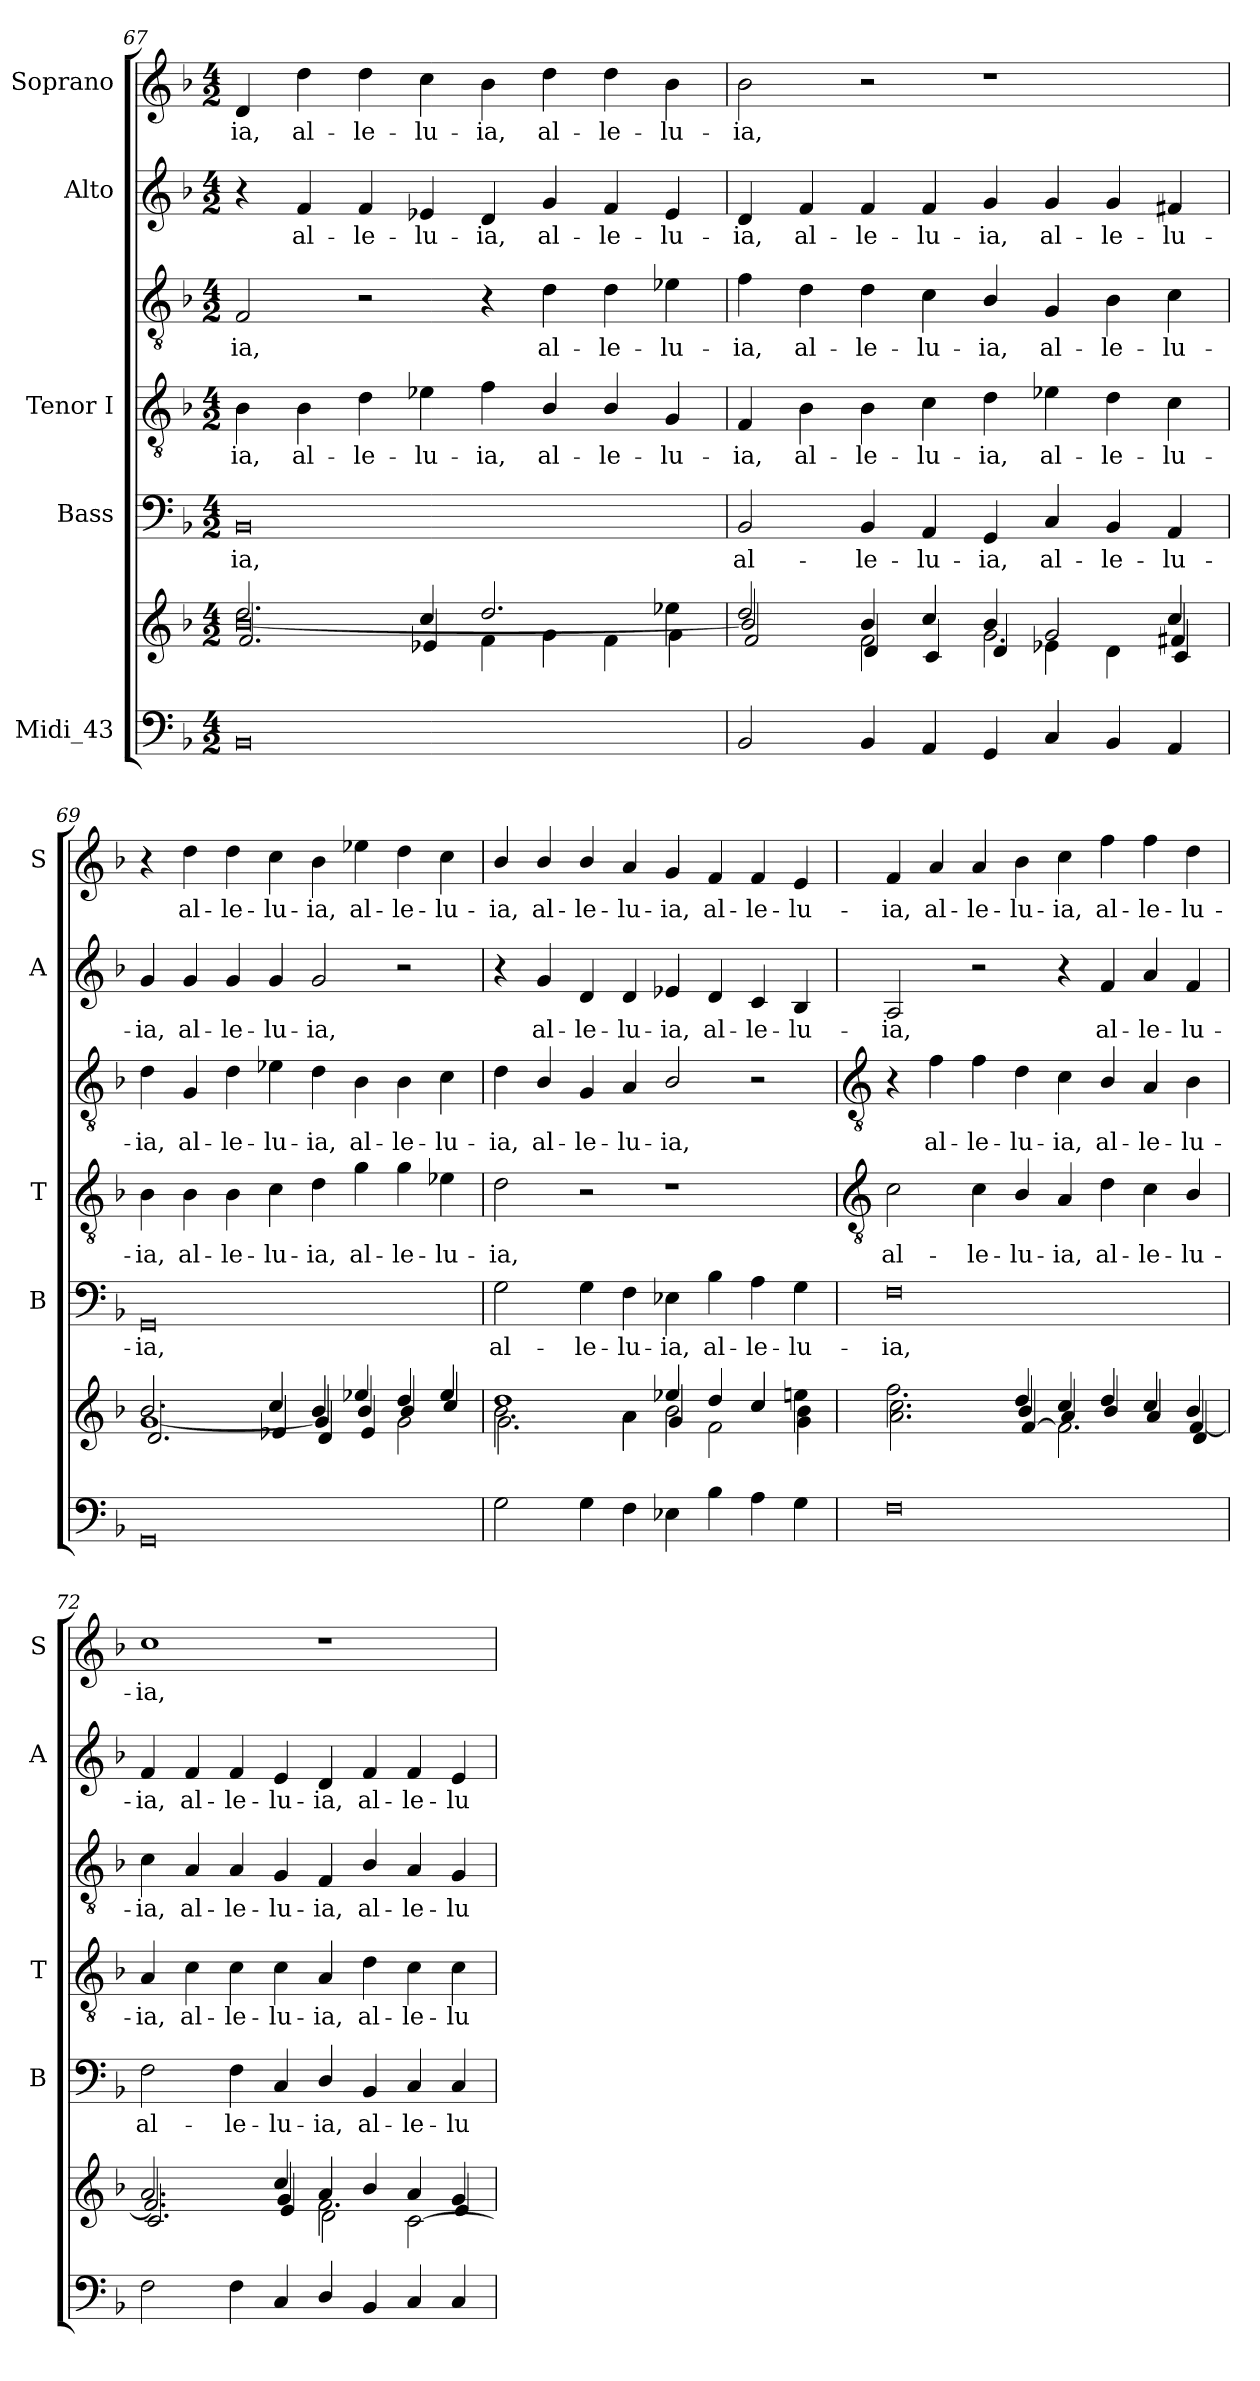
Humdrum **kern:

**kern	**kern	**kern	**text	**kern	**text	**kern	**text	**kern	**text	**kern	**text
*part5	*part5	*part4	*part4	*part3	*part3	*part3	*part3	*part2	*part2	*part1	*part1
*staff7	*staff6	*staff5	*staff5	*staff4	*staff4	*staff3	*staff3	*staff2	*staff2	*staff1	*staff1
*I"Midi_43	*	*I"Bass	*	*I"Tenor I	*	*	*	*I"Alto	*	*I"Soprano	*
*	*	*I'B	*	*I'T	*	*	*	*I'A	*	*I'S	*
!!LO:LB:g=z
*clefF4	*clefG2	*clefF4	*	*clefGv2	*	*clefGv2	*	*clefG2	*	*clefG2	*
*k[b-]	*k[b-]	*k[b-]	*	*k[b-]	*	*k[b-]	*	*k[b-]	*	*k[b-]	*
*F:	*F:	*F:	*	*F:	*	*F:	*	*F:	*	*F:	*
*M4/2	*M4/2	*M4/2	*	*M4/2	*	*M4/2	*	*M4/2	*	*M4/2	*
=67	=67	=67	=67	=67	=67	=67	=67	=67	=67	=67	=67
*	*^	*	*	*	*	*	*	*	*	*	*
*	*	*^	*	*	*	*	*	*	*	*	*	*
!	!	!	!	!	!LO:LY:b	!	!LO:LY:b	!	!LO:LY:b	!	!	!	!LO:LY:b
0BB-	2.dd/	[0b-\	2.f/	0BB-	-ia,	4B-	-ia,	2F	-ia,	4r	.	4d	-ia,
!	!	!	!	!	!	!	!LO:LY:b	!	!	!	!LO:LY:b	!	!LO:LY:b
.	.	.	.	.	.	4B-	al-	.	.	4f	al-	4dd	al-
!	!	!	!	!	!	!	!LO:LY:b	!	!	!	!LO:LY:b	!	!LO:LY:b
.	.	.	.	.	.	4d	-le-	2r	.	4f	-le-	4dd	-le-
!	!	!	!	!	!	!	!LO:LY:b	!	!	!	!LO:LY:b	!	!LO:LY:b
.	4cc/	.	4e-X/	.	.	4e-X	-lu-	.	.	4e-X	-lu-	4cc	-lu-
!	!	!	!	!	!	!	!LO:LY:b	!	!	!	!LO:LY:b	!	!LO:LY:b
.	2.dd/	.	4f\	.	.	4f	-ia,	4r	.	4d	-ia,	4b-	-ia,
!	!	!	!	!	!	!	!LO:LY:b	!	!LO:LY:b	!	!LO:LY:b	!	!LO:LY:b
.	.	.	4g\	.	.	4B-/	al-	4d	al-	4g	al-	4dd	al-
!	!	!	!	!	!	!	!LO:LY:b	!	!LO:LY:b	!	!LO:LY:b	!	!LO:LY:b
.	.	.	4f\	.	.	4B-/	-le-	4d	-le-	4f	-le-	4dd	-le-
!	!	!	!	!	!	!	!LO:LY:b	!	!LO:LY:b	!	!LO:LY:b	!	!LO:LY:b
.	4ee-X\	.	4g\	.	.	4G	-lu-	4e-X	-lu-	4e-	-lu-	4b-	-lu-
=68	=68	=68	=68	=68	=68	=68	=68	=68	=68	=68	=68	=68	=68
!	!	!	!	!	!LO:LY:b	!	!LO:LY:b	!	!LO:LY:b	!	!LO:LY:b	!	!LO:LY:b
2BB-	2dd/	2b-/]	2f/	2BB-	al-	4F	-ia,	4f	-ia,	4d	-ia,	2b-	-ia,
!	!	!	!	!	!	!	!LO:LY:b	!	!LO:LY:b	!	!LO:LY:b	!	!
.	.	.	.	.	.	4B-	al-	4d	al-	4f	al-	.	.
!	!	!	!	!	!LO:LY:b	!	!LO:LY:b	!	!LO:LY:b	!	!LO:LY:b	!	!
4BB-	4b-/	2f\	4d/	4BB-	-le-	4B-	-le-	4d	-le-	4f	-le-	2r	.
!	!	!	!	!	!LO:LY:b	!	!LO:LY:b	!	!LO:LY:b	!	!LO:LY:b	!	!
4AA	4cc/	.	4c/	4AA	-lu-	4c	-lu-	4c	-lu-	4f	-lu-	.	.
!	!	!	!	!	!LO:LY:b	!	!LO:LY:b	!	!LO:LY:b	!	!LO:LY:b	!	!
4GG	4b-/	2.g\	4d/	4GG	-ia,	4d	-ia,	4B-/	-ia,	4g	-ia,	1r	.
!	!	!	!	!	!LO:LY:b	!	!LO:LY:b	!	!LO:LY:b	!	!LO:LY:b	!	!
4C	2g/	.	4e-X\	4C	al-	4e-X	al-	4G	al-	4g	al-	.	.
!	!	!	!	!	!LO:LY:b	!	!LO:LY:b	!	!LO:LY:b	!	!LO:LY:b	!	!
4BB-	.	.	4d\	4BB-	-le-	4d	-le-	4B-	-le-	4g	-le-	.	.
!	!	!	!	!	!LO:LY:b	!	!LO:LY:b	!	!LO:LY:b	!	!LO:LY:b	!	!
4AA	4cc/	4f#X/	4c/	4AA	-lu-	4c	-lu-	4c	-lu-	4f#X	-lu-	.	.
=69	=69	=69	=69	=69	=69	=69	=69	=69	=69	=69	=69	=69	=69
!	!	!	!	!	!LO:LY:b	!	!LO:LY:b	!	!LO:LY:b	!	!LO:LY:b	!	!
0GG	2.b-/	[1g\	2.d/	0GG	-ia,	4B-	-ia,	4d	-ia,	4g	-ia,	4r	.
!	!	!	!	!	!	!	!LO:LY:b	!	!LO:LY:b	!	!LO:LY:b	!	!LO:LY:b
.	.	.	.	.	.	4B-	al-	4G	al-	4g	al-	4dd	al-
!	!	!	!	!	!	!	!LO:LY:b	!	!LO:LY:b	!	!LO:LY:b	!	!LO:LY:b
.	.	.	.	.	.	4B-	-le-	4d	-le-	4g	-le-	4dd	-le-
!	!	!	!	!	!	!	!LO:LY:b	!	!LO:LY:b	!	!LO:LY:b	!	!LO:LY:b
.	4cc/	.	4e-X/	.	.	4c	-lu-	4e-X	-lu-	4g	-lu-	4cc	-lu-
!	!	!	!	!	!	!	!LO:LY:b	!	!LO:LY:b	!	!LO:LY:b	!	!LO:LY:b
.	4b-/	4g/]	4d/	.	.	4d	-ia,	4d	-ia,	2g	-ia,	4b-	-ia,
!	!	!	!	!	!	!	!LO:LY:b	!	!LO:LY:b	!	!	!	!LO:LY:b
.	4ee-X/	4b-/	4e-/	.	.	4g	al-	4B-	al-	.	.	4ee-X	al-
!	!	!	!	!	!	!	!LO:LY:b	!	!LO:LY:b	!	!	!	!LO:LY:b
.	4dd/	4b-/	2g\	.	.	4g	-le-	4B-	-le-	2r	.	4dd	-le-
!	!	!	!	!	!	!	!LO:LY:b	!	!LO:LY:b	!	!	!	!LO:LY:b
.	4ee-/	4cc/	.	.	.	4e-X	-lu-	4c	-lu-	.	.	4cc	-lu-
=70	=70	=70	=70	=70	=70	=70	=70	=70	=70	=70	=70	=70	=70
!	!	!	!	!	!LO:LY:b	!	!LO:LY:b	!	!LO:LY:b	!	!	!	!LO:LY:b
2G	1dd/	2.b-\	2.g\	2G	al-	2d	ia,	4d	-ia,	4r	.	4b-/	-ia,
!	!	!	!	!	!	!	!	!	!LO:LY:b	!	!LO:LY:b	!	!LO:LY:b
.	.	.	.	.	.	.	.	4B-/	al-	4g	al-	4b-/	al-
!	!	!	!	!	!LO:LY:b	!	!	!	!LO:LY:b	!	!LO:LY:b	!	!LO:LY:b
4G	.	.	.	4G	-le-	2r	.	4G	-le-	4d	-le-	4b-/	-le-
!	!	!	!	!	!LO:LY:b	!	!	!	!LO:LY:b	!	!LO:LY:b	!	!LO:LY:b
4F	.	4a\	4a\	4F	-lu-	.	.	4A	-lu-	4d	-lu-	4a	-lu-
!	!	!	!	!	!LO:LY:b	!	!	!	!LO:LY:b	!	!LO:LY:b	!	!LO:LY:b
4E-X	4ee-X/	2b-\	4g/	4E-X	-ia,	1r	.	2B-/	-ia,	4e-X	-ia,	4g	-ia,
!	!	!	!	!	!LO:LY:b	!	!	!	!	!	!LO:LY:b	!	!LO:LY:b
4B-	4dd/	.	2f\	4B-	al-	.	.	.	.	4d	al-	4f	al-
!	!	!	!	!	!LO:LY:b	!	!	!	!	!	!LO:LY:b	!	!LO:LY:b
4A	4cc/	4cc/	.	4A	-le-	.	.	2r	.	4c	-le-	4f	-le-
!	!	!	!	!	!LO:LY:b	!	!	!	!	!	!LO:LY:b	!	!LO:LY:b
4G	4een\	4b-\	4g\	4G	-lu-	.	.	.	.	4B-	-lu-	4e	-lu-
!!LO:LB:g=z
=71	=71	=71	=71	=71	=71	=71	=71	=71	=71	=71	=71	=71	=71
*	*	*	*	*	*	*clefGv2	*	*clefGv2	*	*	*	*	*
!	!	!	!	!	!LO:LY:b	!	!LO:LY:b	!	!	!	!LO:LY:b	!	!LO:LY:b
0F	2.ff\	2.cc\	2.a\	0F	-ia,	2c	-al-	4r	.	2A	-ia,	4f	-ia,
!	!	!	!	!	!	!	!	!	!LO:LY:b	!	!	!	!LO:LY:b
.	.	.	.	.	.	.	.	4f	al-	.	.	4a	al-
!	!	!	!	!	!	!	!LO:LY:b	!	!LO:LY:b	!	!	!	!LO:LY:b
.	.	.	.	.	.	4c	-le-	4f	-le-	2r	.	4a	-le-
!	!	!	!	!	!	!	!LO:LY:b	!	!LO:LY:b	!	!	!	!LO:LY:b
.	4dd/	4b-/	[4f/	.	.	4B-/	-lu-	4d	-lu-	.	.	4b-	-lu-
!	!	!	!	!	!	!	!LO:LY:b	!	!LO:LY:b	!	!	!	!LO:LY:b
.	4cc/	4a/	2.f\]	.	.	4A	-ia,	4c	-ia,	4r	.	4cc	-ia,
!	!	!	!	!	!	!	!LO:LY:b	!	!LO:LY:b	!	!LO:LY:b	!	!LO:LY:b
.	4dd/	4b-/	.	.	.	4d	al-	4B-/	al-	4f	al-	4ff	al-
!	!	!	!	!	!	!	!LO:LY:b	!	!LO:LY:b	!	!LO:LY:b	!	!LO:LY:b
.	4cc/	4a/	.	.	.	4c	-le-	4A	-le-	4a	-le-	4ff	-le-
!	!	!	!	!	!	!	!LO:LY:b	!	!LO:LY:b	!	!LO:LY:b	!	!LO:LY:b
.	4b-/	[4f/	4d/	.	.	4B-/	-lu-	4B-	-lu-	4f	-lu-	4dd	-lu-
=72	=72	=72	=72	=72	=72	=72	=72	=72	=72	=72	=72	=72	=72
!	!	!	!	!	!LO:LY:b	!	!LO:LY:b	!	!LO:LY:b	!	!LO:LY:b	!	!LO:LY:b
2F	2.a/	2.f/]	2.c/	2F	al-	4A	-ia,	4c	-ia,	4f	-ia,	1cc	-ia,
!	!	!	!	!	!	!	!LO:LY:b	!	!LO:LY:b	!	!LO:LY:b	!	!
.	.	.	.	.	.	4c	al-	4A	al-	4f	al-	.	.
!	!	!	!	!	!LO:LY:b	!	!LO:LY:b	!	!LO:LY:b	!	!LO:LY:b	!	!
4F	.	.	.	4F	-le-	4c	-le-	4A	-le-	4f	-le-	.	.
!	!	!	!	!	!LO:LY:b	!	!LO:LY:b	!	!LO:LY:b	!	!LO:LY:b	!	!
4C	4cc/	4g/	4e/	4C	-lu-	4c	-lu-	4G	-lu-	4e	-lu-	.	.
!	!	!	!	!	!LO:LY:b	!	!LO:LY:b	!	!LO:LY:b	!	!LO:LY:b	!	!
4D/	4a/	2.f\	2d\	4D/	-ia,	4A	-ia,	4F	-ia,	4d	-ia,	1r	.
!	!	!	!	!	!LO:LY:b	!	!LO:LY:b	!	!LO:LY:b	!	!LO:LY:b	!	!
4BB-	4b-/	.	.	4BB-	al-	4d	al-	4B-/	al-	4f	al-	.	.
!	!	!	!	!	!LO:LY:b	!	!LO:LY:b	!	!LO:LY:b	!	!LO:LY:b	!	!
4C	4a/	.	[2c\	4C	-le-	4c	-le-	4A	-le-	4f	-le-	.	.
!	!	!	!	!	!LO:LY:b	!	!LO:LY:b	!	!LO:LY:b	!	!LO:LY:b	!	!
4C	4g/	4e/	.	4C	-lu-	4c	-lu-	4G	-lu-	4e	-lu-	.	.
*	*v	*v	*v	*	*	*	*	*	*	*	*	*	*
=	=	=	=	=	=	=	=	=	=	=	=
*-	*-	*-	*-	*-	*-	*-	*-	*-	*-	*-	*-
